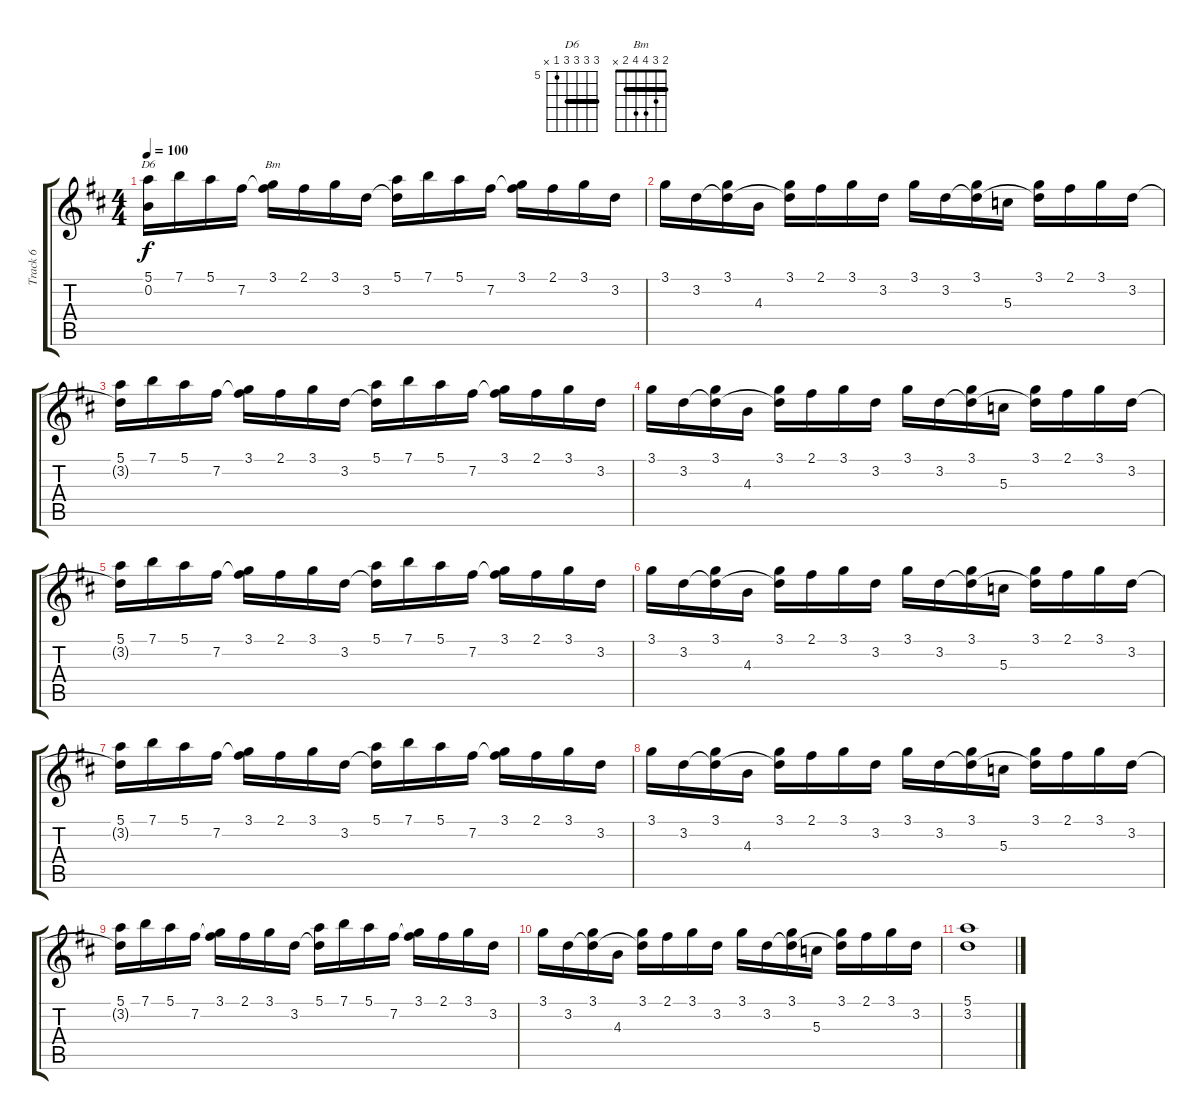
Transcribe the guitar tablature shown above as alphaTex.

\track ("Track 6" "Track 6") {instrument overdrivenguitar}
\staff {score tabs}
\tuning (E4 B3 G3 D3 A2 E2) {hide}
\chord ("D6" 7 7 7 7 5 x) {firstfret 5 barre 7}
\chord ("Bm" 2 3 4 4 2 x) {barre 2}
\ts (4 4)
\tempo 100
\clef g2
\ks d
(5.1 0.2).16{ch "D6" dy f} 7.1.16 5.1.16 7.2.16 (3.1 7.2{t}).16{ch "Bm"} 2.1.16 3.1.16 3.2.16 (5.1 3.2{t}).16 7.1.16 5.1.16 7.2.16 (3.1 7.2{t}).16 2.1.16 3.1.16 3.2.16 |
3.1.16 3.2.16 (3.1 3.2{t}).16 4.3.16 (3.1 3.2{t}).16 2.1.16 3.1.16 3.2.16 3.1.16 3.2.16 (3.1 3.2{t}).16 5.3.16 (3.1 3.2{t}).16 2.1.16 3.1.16 3.2.16 |
(5.1 3.2{t}).16 7.1.16 5.1.16 7.2.16 (3.1 7.2{t}).16 2.1.16 3.1.16 3.2.16 (5.1 3.2{t}).16 7.1.16 5.1.16 7.2.16 (3.1 7.2{t}).16 2.1.16 3.1.16 3.2.16 |
3.1.16 3.2.16 (3.1 3.2{t}).16 4.3.16 (3.1 3.2{t}).16 2.1.16 3.1.16 3.2.16 3.1.16 3.2.16 (3.1 3.2{t}).16 5.3.16 (3.1 3.2{t}).16 2.1.16 3.1.16 3.2.16 |
(5.1 3.2{t}).16 7.1.16 5.1.16 7.2.16 (3.1 7.2{t}).16 2.1.16 3.1.16 3.2.16 (5.1 3.2{t}).16 7.1.16 5.1.16 7.2.16 (3.1 7.2{t}).16 2.1.16 3.1.16 3.2.16 |
3.1.16 3.2.16 (3.1 3.2{t}).16 4.3.16 (3.1 3.2{t}).16 2.1.16 3.1.16 3.2.16 3.1.16 3.2.16 (3.1 3.2{t}).16 5.3.16 (3.1 3.2{t}).16 2.1.16 3.1.16 3.2.16 |
(5.1 3.2{t}).16 7.1.16 5.1.16 7.2.16 (3.1 7.2{t}).16 2.1.16 3.1.16 3.2.16 (5.1 3.2{t}).16 7.1.16 5.1.16 7.2.16 (3.1 7.2{t}).16 2.1.16 3.1.16 3.2.16 |
3.1.16 3.2.16 (3.1 3.2{t}).16 4.3.16 (3.1 3.2{t}).16 2.1.16 3.1.16 3.2.16 3.1.16 3.2.16 (3.1 3.2{t}).16 5.3.16 (3.1 3.2{t}).16 2.1.16 3.1.16 3.2.16 |
(5.1 3.2{t}).16 7.1.16 5.1.16 7.2.16 (3.1 7.2{t}).16 2.1.16 3.1.16 3.2.16 (5.1 3.2{t}).16 7.1.16 5.1.16 7.2.16 (3.1 7.2{t}).16 2.1.16 3.1.16 3.2.16 |
3.1.16 3.2.16 (3.1 3.2{t}).16 4.3.16 (3.1 3.2{t}).16 2.1.16 3.1.16 3.2.16 3.1.16 3.2.16 (3.1 3.2{t}).16 5.3.16 (3.1 3.2{t}).16 2.1.16 3.1.16 3.2.16 |
(5.1 3.2).1
